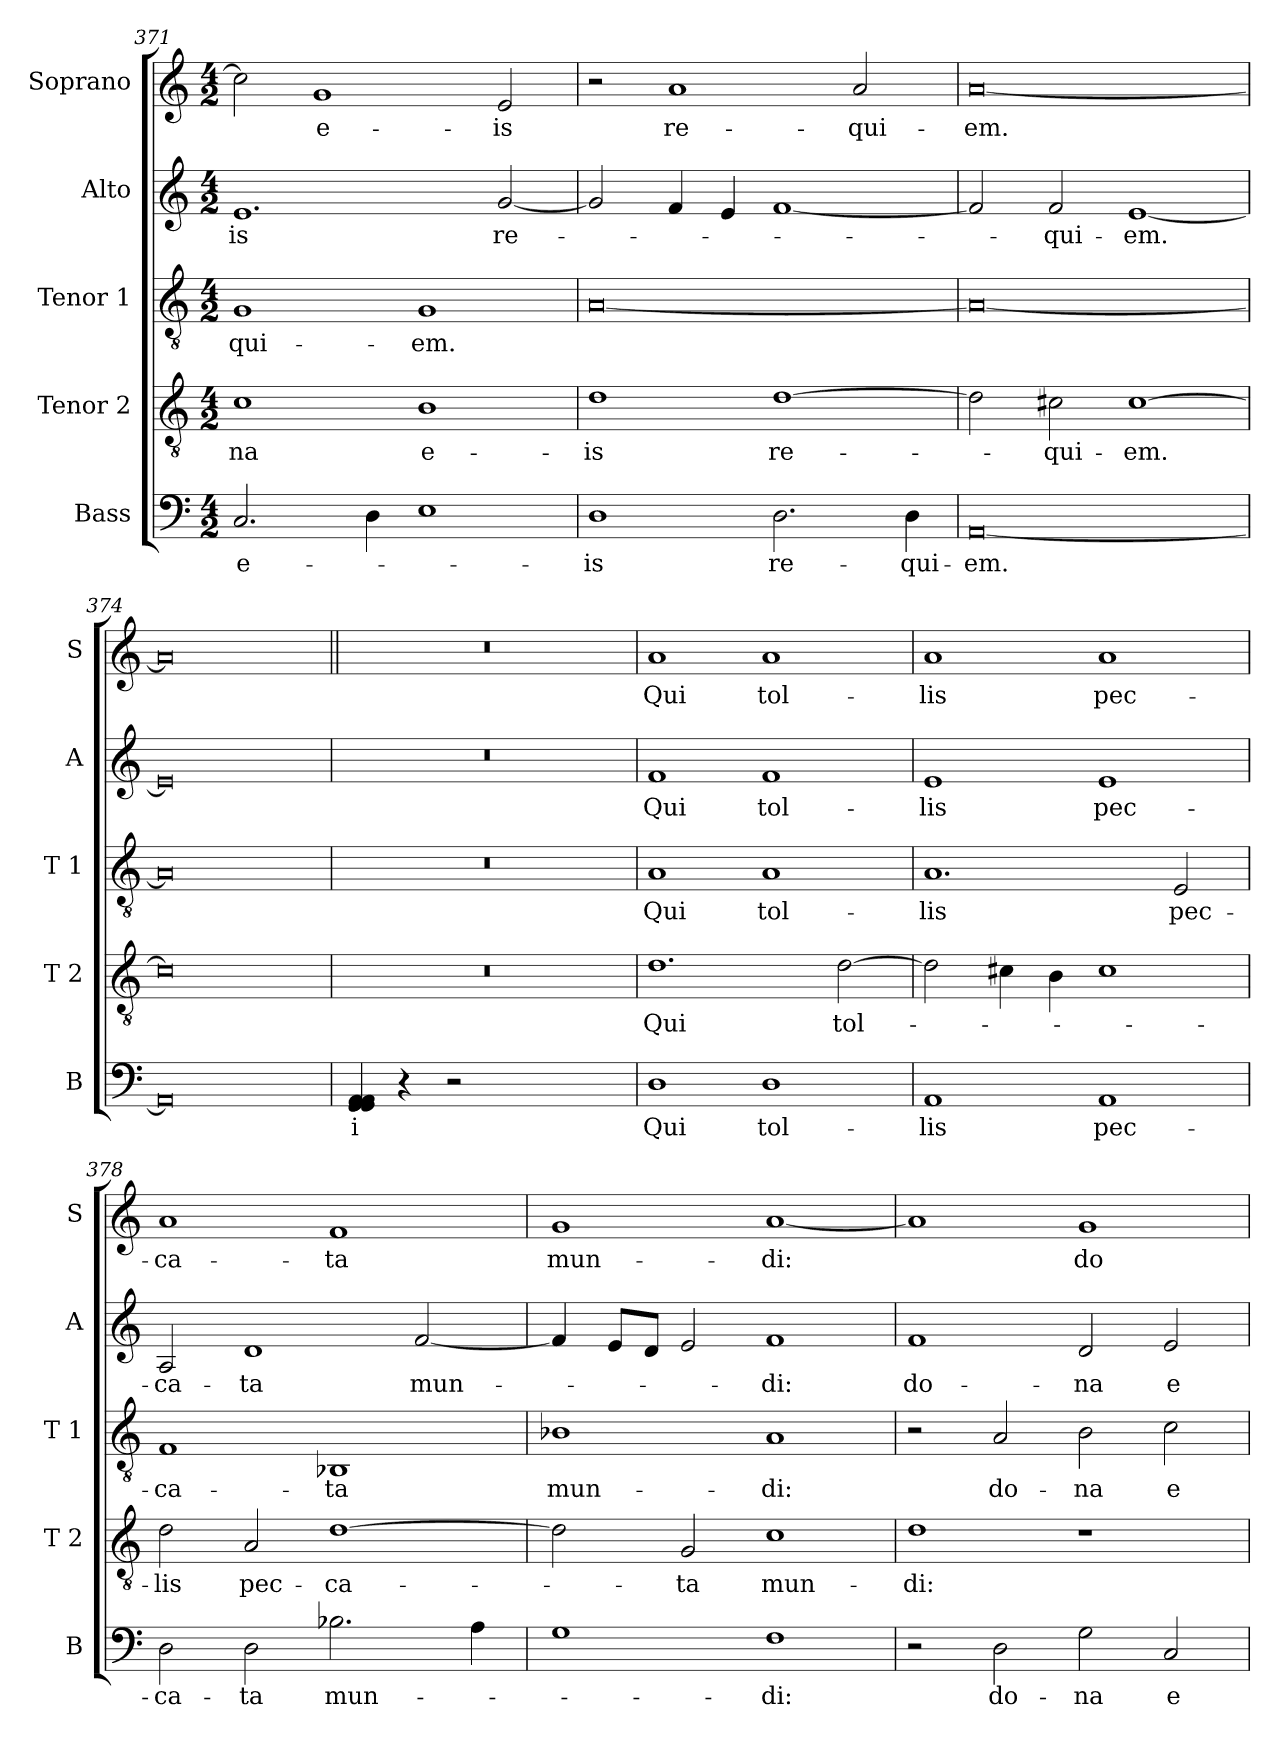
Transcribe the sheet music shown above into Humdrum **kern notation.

**kern	**text	**kern	**text	**kern	**text	**kern	**text	**kern	**text
*part5	*part5	*part4	*part4	*part3	*part3	*part2	*part2	*part1	*part1
*staff5	*staff5	*staff4	*staff4	*staff3	*staff3	*staff2	*staff2	*staff1	*staff1
*I"Bass	*	*I"Tenor 2	*	*I"Tenor 1	*	*I"Alto	*	*I"Soprano	*
*I'B	*	*I'T 2	*	*I'T 1	*	*I'A	*	*I'S	*
*clefF4	*	*clefGv2	*	*clefGv2	*	*clefG2	*	*clefG2	*
*k[]	*	*k[]	*	*k[]	*	*k[]	*	*k[]	*
*C:	*	*C:	*	*C:	*	*C:	*	*C:	*
*M4/2	*	*M4/2	*	*M4/2	*	*M4/2	*	*M4/2	*
=371	=371	=371	=371	=371	=371	=371	=371	=371	=371
!	!LO:LY:b:cj	!	!LO:LY:b:cj	!	!LO:LY:b:cj	!	!LO:LY:b:rj	!	!
2.C/	e-	1c	-na	1G	-qui-	1.e	-is	2cc\]	.
!	!	!	!	!	!	!	!	!	!LO:LY:b:rj
.	.	.	.	.	.	.	.	1g	e-
4D\	.	.	.	.	.	.	.	.	.
!	!	!	!LO:LY:b:rj	!	!LO:LY:b:cj	!	!	!	!
1E	.	1B	e-	1G	-em.	.	.	.	.
!	!	!	!	!	!	!	!LO:LY:b:cj	!	!LO:LY:b:cj
.	.	.	.	.	.	[>2g/	re-	2e/	-is
!!LO:PB:g=z
=372	=372	=372	=372	=372	=372	=372	=372	=372	=372
!	!LO:LY:b:rj	!	!LO:LY:b:rj	!	!	!	!	!	!
1D	-is	1d	-is	[<0A	.	2g/]	.	2r	.
!	!	!	!	!	!	!	!	!	!LO:LY:b:cj
.	.	.	.	.	.	4f/	.	1a	re-
.	.	.	.	.	.	4e/	.	.	.
!	!LO:LY:b:cj	!	!LO:LY:b:cj	!	!	!	!	!	!
2.D\	re-	[>1d	re-	.	.	[<1f	.	.	.
!	!	!	!	!	!	!	!	!	!LO:LY:b:cj
.	.	.	.	.	.	.	.	2a/	-qui-
!	!LO:LY:b:cj	!	!	!	!	!	!	!	!
4D\	-qui-	.	.	.	.	.	.	.	.
=373	=373	=373	=373	=373	=373	=373	=373	=373	=373
!	!LO:LY:b:cj	!	!	!	!	!	!	!	!LO:LY:b:cj
[<0AA	-em.	2d\]	.	0A_<	.	2f/]	.	[<0a	-em.
!	!	!	!LO:LY:b:cj	!	!	!	!LO:LY:b:cj	!	!
.	.	2c#X\	-qui-	.	.	2f/	-qui-	.	.
!	!	!	!LO:LY:b:cj	!	!	!	!LO:LY:b:cj	!	!
.	.	[>1c#	-em.	.	.	[<1e	-em.	.	.
=374	=374	=374	=374	=374	=374	=374	=374	=374	=374
0AA]	.	0c#]	.	0A]	.	0e]	.	0a]	.
=375	=375||	=375	=375||	=375	=375||	=375	=375||	=375||	=375||
!	!LO:LY:b:cj	!	!	!	!	!	!	!	!
4GG/ 4GG/ 4GG/ 4AA/ 4AA/	-i	0r	.	0r	.	0r	.	0r	.
4r	.	.	.	.	.	.	.	.	.
2r	.	.	.	.	.	.	.	.	.
1ryy	.	.	.	.	.	.	.	.	.
=376	=376	=376	=376	=376	=376	=376	=376	=376	=376
!	!LO:LY:b:cj	!	!LO:LY:b:cj	!	!LO:LY:b:cj	!	!LO:LY:b:cj	!	!LO:LY:b:cj
1D	Qui	1.d	Qui	1A	Qui	1f	Qui	1a	Qui
!	!LO:LY:b:cj	!	!	!	!LO:LY:b:cj	!	!LO:LY:b:cj	!	!LO:LY:b:cj
1D	tol-	.	.	1A	tol-	1f	tol-	1a	tol-
!	!	!	!LO:LY:b:cj	!	!	!	!	!	!
.	.	[<2d\	tol-	.	.	.	.	.	.
!!LO:LB:g=z
=377	=377	=377	=377	=377	=377	=377	=377	=377	=377
!	!LO:LY:b:cj	!	!	!	!LO:LY:b:cj	!	!LO:LY:b:cj	!	!LO:LY:b:cj
1AA	-lis	2d\]	.	1.A	-lis	1e	-lis	1a	-lis
.	.	4c#X\	.	.	.	.	.	.	.
.	.	4B\	.	.	.	.	.	.	.
!	!LO:LY:b:cj	!	!	!	!	!	!LO:LY:b:cj	!	!LO:LY:b:cj
1AA	pec-	1c#	.	.	.	1e	pec-	1a	pec-
!	!	!	!	!	!LO:LY:b:cj	!	!	!	!
.	.	.	.	2E/	pec-	.	.	.	.
=378	=378	=378	=378	=378	=378	=378	=378	=378	=378
!	!LO:LY:b:cj	!	!LO:LY:b:cj	!	!LO:LY:b:cj	!	!LO:LY:b:cj	!	!LO:LY:b:cj
2D\	-ca-	2d\	-lis	1F	-ca-	2A/	-ca-	1a	-ca-
!	!LO:LY:b:cj	!	!LO:LY:b:cj	!	!	!	!LO:LY:b:cj	!	!
2D\	-ta	2A/	pec-	.	.	1d	-ta	.	.
!	!LO:LY:b:cj	!	!LO:LY:b:cj	!	!LO:LY:b:cj	!	!	!	!LO:LY:b:cj
2.B-X\	mun-	[>1d	-ca-	1BB-X	-ta	.	.	1f	-ta
!	!	!	!	!	!	!	!LO:LY:b:cj	!	!
.	.	.	.	.	.	[<2f/	mun-	.	.
4A\	.	.	.	.	.	.	.	.	.
=379	=379	=379	=379	=379	=379	=379	=379	=379	=379
!	!	!	!	!	!LO:LY:b:cj	!	!	!	!LO:LY:b:cj
1G	.	2d\]	.	1B-X	mun-	4f/]	.	1g	mun-
.	.	.	.	.	.	8e/L	.	.	.
.	.	.	.	.	.	8d/J	.	.	.
!	!	!	!LO:LY:b:cj	!	!	!	!	!	!
.	.	2G/	-ta	.	.	2e/	.	.	.
!	!LO:LY:b:cj	!	!LO:LY:b:cj	!	!LO:LY:b:cj	!	!LO:LY:b:cj	!	!LO:LY:b:cj
1F	-di:	1c	mun-	1A	-di:	1f	-di:	[<1a	-di:
=380	=380	=380	=380	=380	=380	=380	=380	=380	=380
!	!	!	!LO:LY:b:cj	!	!	!	!LO:LY:b:cj	!	!
2r	.	1d	-di:	2r	.	1f	do-	1a]	.
!	!LO:LY:b:cj	!	!	!	!LO:LY:b:cj	!	!	!	!
2D\	do-	.	.	2A/	do-	.	.	.	.
!	!LO:LY:b:cj	!	!	!	!LO:LY:b:cj	!	!LO:LY:b:cj	!	!LO:LY:b:cj
2G\	-na	1r	.	2B\	-na	2d/	-na	1g	do-
!	!LO:LY:b:cj	!	!	!	!LO:LY:b:cj	!	!LO:LY:b:cj	!	!
2C/	e-	.	.	2c\	e-	2e/	e-	.	.
=	=	=	=	=	=	=	=	=	=
*-	*-	*-	*-	*-	*-	*-	*-	*-	*-
